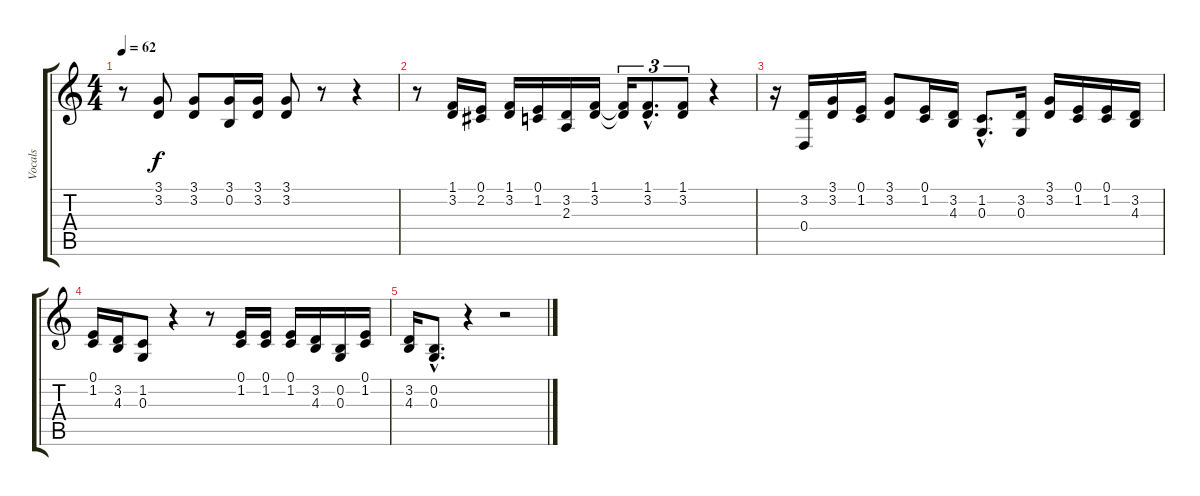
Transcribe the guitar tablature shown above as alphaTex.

\track ("Vocals" "Vocals") {instrument lead2sawtooth}
\staff {score tabs}
\tuning (E4 B3 G3 D3 A2 E2) {hide}
\ts (4 4)
\tempo 62
\clef g2
\ks c
r.8{dy f} (3.1 3.2).8 (3.1 3.2).8 (3.1 0.2).16 (3.1 3.2).16 (3.1 3.2).8 r.8 r.4 |
r.8 (1.1 3.2).16 (0.1 2.2).16 (1.1 3.2).16 (0.1 1.2).16 (3.2 2.3).16 (1.1 3.2).16 (1.1{t} 3.2{t}).16{tu (3 2)} (1.1{hac} 3.2{hac}).8{d tu (3 2)} (1.1 3.2).8{tu (3 2)} r.4 |
r.16 (3.2 0.4).16 (3.1 3.2).16 (0.1 1.2).16 (3.1 3.2).8 (0.1 1.2).16 (3.2 4.3).16 (1.2{hac} 0.3{hac}).8{d} (3.2 0.3).16 (3.1 3.2).16 (0.1 1.2).16 (0.1 1.2).16 (3.2 4.3).16 |
(0.1 1.2).16 (3.2 4.3).16 (1.2 0.3).8 r.4 r.8 (0.1 1.2).16 (0.1 1.2).16 (0.1 1.2).16 (3.2 4.3).16 (0.2 0.3).16 (0.1 1.2).16 |
(3.2 4.3).16 (0.2{hac} 0.3{hac}).8{d} r.4 r.2
